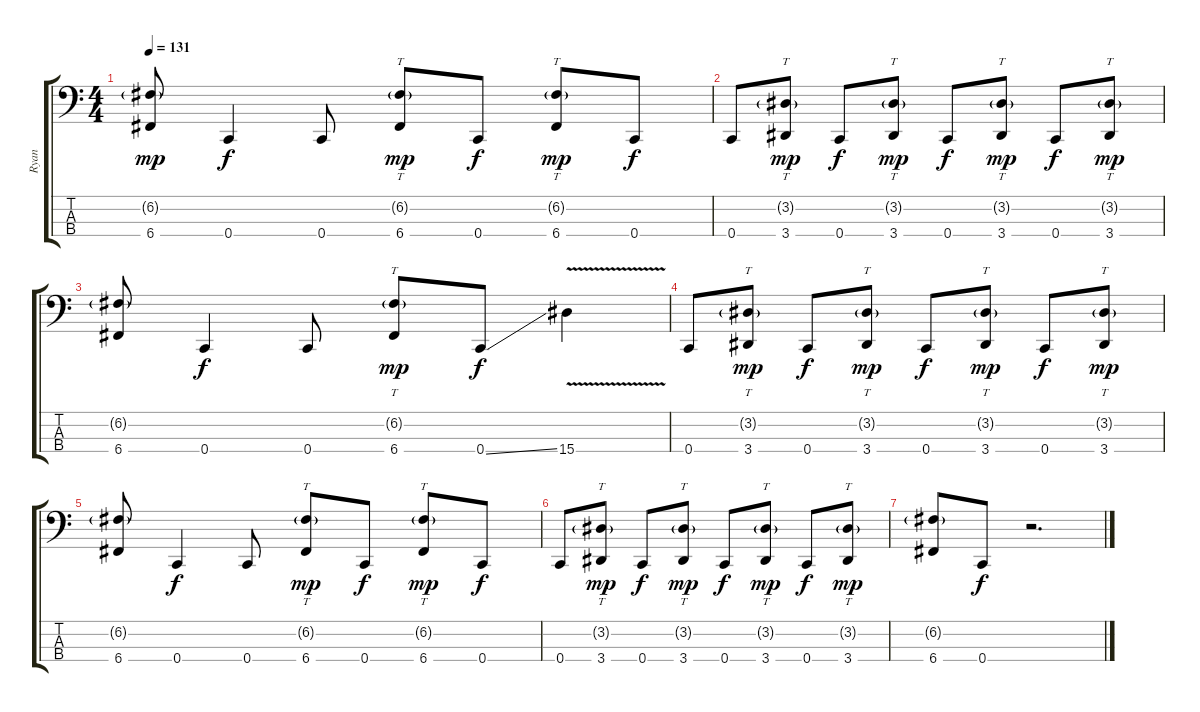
\track ("Ryan" "Ryan") {instrument electricbassfinger}
\staff {score tabs}
\tuning (F2 C2 G1 C1) {hide}
\ts (4 4)
\tempo 131
\clef f4
\ks c
(6.2{g} 6.4).8{dy mp} 0.4.4{dy f} 0.4.8 (6.2{g} 6.4).8{tt dy mp} 0.4.8{dy f} (6.2{g} 6.4).8{tt dy mp} 0.4.8{dy f} |
0.4.8 (3.2{g} 3.4).8{tt dy mp} 0.4.8{dy f} (3.2{g} 3.4).8{tt dy mp} 0.4.8{dy f} (3.2{g} 3.4).8{tt dy mp} 0.4.8{dy f} (3.2{g} 3.4).8{tt dy mp} |
(6.2{g} 6.4).8 0.4.4{dy f} 0.4.8 (6.2{g} 6.4).8{tt dy mp} 0.4{ss}.8{dy f} 15.4{v}.4 |
0.4.8 (3.2{g} 3.4).8{tt dy mp} 0.4.8{dy f} (3.2{g} 3.4).8{tt dy mp} 0.4.8{dy f} (3.2{g} 3.4).8{tt dy mp} 0.4.8{dy f} (3.2{g} 3.4).8{tt dy mp} |
(6.2{g} 6.4).8 0.4.4{dy f} 0.4.8 (6.2{g} 6.4).8{tt dy mp} 0.4.8{dy f} (6.2{g} 6.4).8{tt dy mp} 0.4.8{dy f} |
0.4.8 (3.2{g} 3.4).8{tt dy mp} 0.4.8{dy f} (3.2{g} 3.4).8{tt dy mp} 0.4.8{dy f} (3.2{g} 3.4).8{tt dy mp} 0.4.8{dy f} (3.2{g} 3.4).8{tt dy mp} |
(6.2{g} 6.4).8 0.4.8{dy f} r.2{d}
